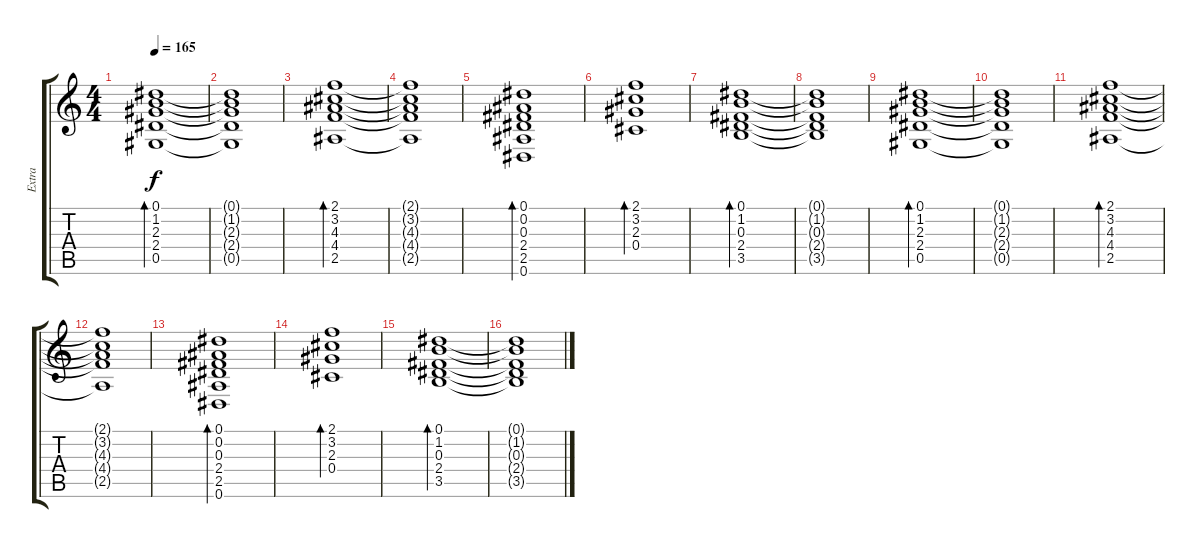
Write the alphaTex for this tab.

\track ("Extra" "Extra") {instrument overdrivenguitar}
\staff {score tabs}
\tuning (Eb4 Bb3 Gb3 Db3 Ab2 Eb2) {hide}
\ts (4 4)
\tempo 165
\clef g2
\ks c
(0.1 1.2 2.3 2.4 0.5).1{bd 120 dy f} |
(0.1{t} 1.2{t} 2.3{t} 2.4{t} 0.5{t}).1 |
(2.1 3.2 4.3 4.4 2.5).1{bd 240} |
(2.1{t} 3.2{t} 4.3{t} 4.4{t} 2.5{t}).1 |
(0.1 0.2 0.3 2.4 2.5 0.6).1{bd 240} |
(2.1 3.2 2.3 0.4).1{bd 240} |
(0.1 1.2 0.3 2.4 3.5).1{bd 120} |
(0.1{t} 1.2{t} 0.3{t} 2.4{t} 3.5{t}).1 |
(0.1 1.2 2.3 2.4 0.5).1{bd 120} |
(0.1{t} 1.2{t} 2.3{t} 2.4{t} 0.5{t}).1 |
(2.1 3.2 4.3 4.4 2.5).1{bd 240} |
(2.1{t} 3.2{t} 4.3{t} 4.4{t} 2.5{t}).1 |
(0.1 0.2 0.3 2.4 2.5 0.6).1{bd 240} |
(2.1 3.2 2.3 0.4).1{bd 240} |
(0.1 1.2 0.3 2.4 3.5).1{bd 120} |
(0.1{t} 1.2{t} 0.3{t} 2.4{t} 3.5{t}).1
